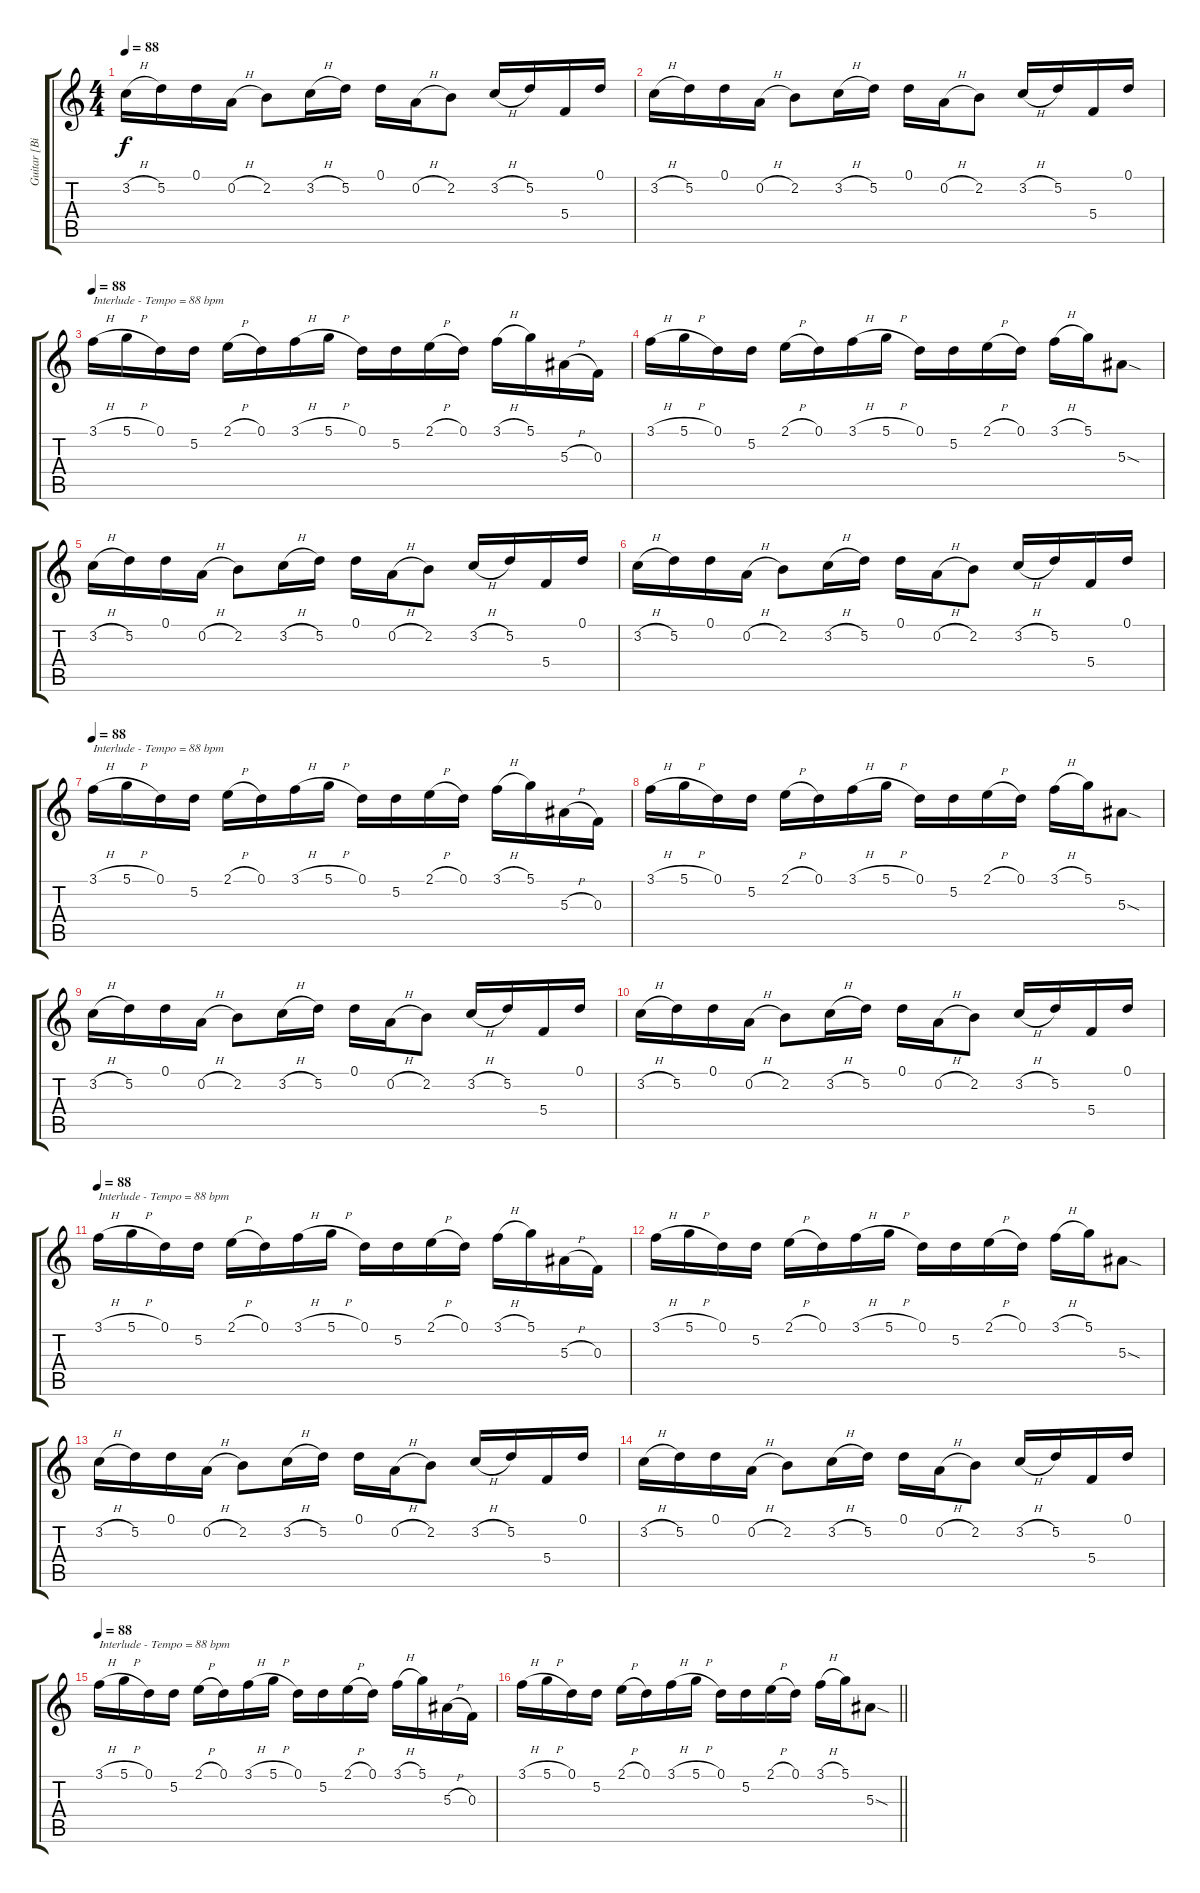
\track ("Guitar [Bill Kelliher]" "Guitar [Bi") {instrument distortionguitar}
\staff {score tabs}
\tuning (D4 A3 F3 C3 G2 D2) {hide}
\ts (4 4)
\tempo 88
\clef g2
\ks c
3.2{h}.16{dy f} 5.2.16 0.1.16 0.2{h}.16 2.2.8 3.2{h}.16 5.2.16 0.1.16 0.2{h}.16 2.2.8 3.2{h}.16 5.2.16 5.4.16 0.1.16 |
3.2{h}.16 5.2.16 0.1.16 0.2{h}.16 2.2.8 3.2{h}.16 5.2.16 0.1.16 0.2{h}.16 2.2.8 3.2{h}.16 5.2.16 5.4.16 0.1.16 |
\tempo 88
3.1{h}.16{txt "Interlude - Tempo = 88 bpm" balance 8} 5.1{h}.16 0.1.16 5.2.16 2.1{h}.16 0.1.16 3.1{h}.16 5.1{h}.16 0.1.16 5.2.16 2.1{h}.16 0.1.16 3.1{h}.16 5.1.16 5.3{h}.16 0.3.16 |
3.1{h}.16 5.1{h}.16 0.1.16 5.2.16 2.1{h}.16 0.1.16 3.1{h}.16 5.1{h}.16 0.1.16 5.2.16 2.1{h}.16 0.1.16 3.1{h}.16 5.1.16 5.3{sod}.8 |
3.2{h}.16 5.2.16 0.1.16 0.2{h}.16 2.2.8 3.2{h}.16 5.2.16 0.1.16 0.2{h}.16 2.2.8 3.2{h}.16 5.2.16 5.4.16 0.1.16 |
3.2{h}.16 5.2.16 0.1.16 0.2{h}.16 2.2.8 3.2{h}.16 5.2.16 0.1.16 0.2{h}.16 2.2.8 3.2{h}.16 5.2.16 5.4.16 0.1.16 |
\tempo 88
3.1{h}.16{txt "Interlude - Tempo = 88 bpm" balance 8} 5.1{h}.16 0.1.16 5.2.16 2.1{h}.16 0.1.16 3.1{h}.16 5.1{h}.16 0.1.16 5.2.16 2.1{h}.16 0.1.16 3.1{h}.16 5.1.16 5.3{h}.16 0.3.16 |
3.1{h}.16 5.1{h}.16 0.1.16 5.2.16 2.1{h}.16 0.1.16 3.1{h}.16 5.1{h}.16 0.1.16 5.2.16 2.1{h}.16 0.1.16 3.1{h}.16 5.1.16 5.3{sod}.8 |
3.2{h}.16 5.2.16 0.1.16 0.2{h}.16 2.2.8 3.2{h}.16 5.2.16 0.1.16 0.2{h}.16 2.2.8 3.2{h}.16 5.2.16 5.4.16 0.1.16 |
3.2{h}.16 5.2.16 0.1.16 0.2{h}.16 2.2.8 3.2{h}.16 5.2.16 0.1.16 0.2{h}.16 2.2.8 3.2{h}.16 5.2.16 5.4.16 0.1.16 |
\tempo 88
3.1{h}.16{txt "Interlude - Tempo = 88 bpm" balance 8} 5.1{h}.16 0.1.16 5.2.16 2.1{h}.16 0.1.16 3.1{h}.16 5.1{h}.16 0.1.16 5.2.16 2.1{h}.16 0.1.16 3.1{h}.16 5.1.16 5.3{h}.16 0.3.16 |
3.1{h}.16 5.1{h}.16 0.1.16 5.2.16 2.1{h}.16 0.1.16 3.1{h}.16 5.1{h}.16 0.1.16 5.2.16 2.1{h}.16 0.1.16 3.1{h}.16 5.1.16 5.3{sod}.8 |
3.2{h}.16 5.2.16 0.1.16 0.2{h}.16 2.2.8 3.2{h}.16 5.2.16 0.1.16 0.2{h}.16 2.2.8 3.2{h}.16 5.2.16 5.4.16 0.1.16 |
3.2{h}.16 5.2.16 0.1.16 0.2{h}.16 2.2.8 3.2{h}.16 5.2.16 0.1.16 0.2{h}.16 2.2.8 3.2{h}.16 5.2.16 5.4.16 0.1.16 |
\tempo 88
3.1{h}.16{txt "Interlude - Tempo = 88 bpm" balance 8} 5.1{h}.16 0.1.16 5.2.16 2.1{h}.16 0.1.16 3.1{h}.16 5.1{h}.16 0.1.16 5.2.16 2.1{h}.16 0.1.16 3.1{h}.16 5.1.16 5.3{h}.16 0.3.16 |
\barLineRight lightlight
3.1{h}.16 5.1{h}.16 0.1.16 5.2.16 2.1{h}.16 0.1.16 3.1{h}.16 5.1{h}.16 0.1.16 5.2.16 2.1{h}.16 0.1.16 3.1{h}.16 5.1.16 5.3{sod}.8
